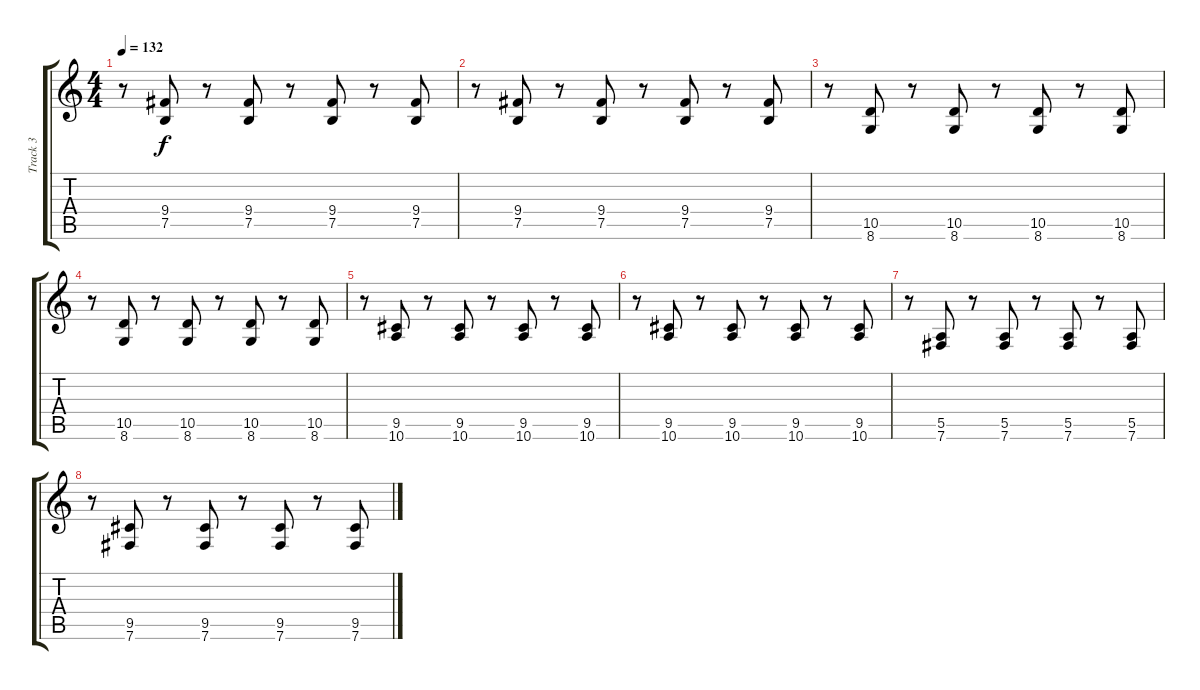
\track ("Track 3" "Track 3") {instrument distortionguitar}
\staff {score tabs}
\tuning (B3 Gb3 D3 A2 E2 B1) {hide}
\ts (4 4)
\tempo 132
\clef g2
\ks c
r.8{dy f} (9.4 7.5).8 r.8 (9.4 7.5).8 r.8 (9.4 7.5).8 r.8 (9.4 7.5).8 |
r.8 (9.4 7.5).8 r.8 (9.4 7.5).8 r.8 (9.4 7.5).8 r.8 (9.4 7.5).8 |
r.8 (10.5 8.6).8 r.8 (10.5 8.6).8 r.8 (10.5 8.6).8 r.8 (10.5 8.6).8 |
r.8 (10.5 8.6).8 r.8 (10.5 8.6).8 r.8 (10.5 8.6).8 r.8 (10.5 8.6).8 |
r.8 (9.5 10.6).8 r.8 (9.5 10.6).8 r.8 (9.5 10.6).8 r.8 (9.5 10.6).8 |
r.8 (9.5 10.6).8 r.8 (9.5 10.6).8 r.8 (9.5 10.6).8 r.8 (9.5 10.6).8 |
r.8 (5.5 7.6).8 r.8 (5.5 7.6).8 r.8 (5.5 7.6).8 r.8 (5.5 7.6).8 |
r.8 (9.5 7.6).8 r.8 (9.5 7.6).8 r.8 (9.5 7.6).8 r.8 (9.5 7.6).8
